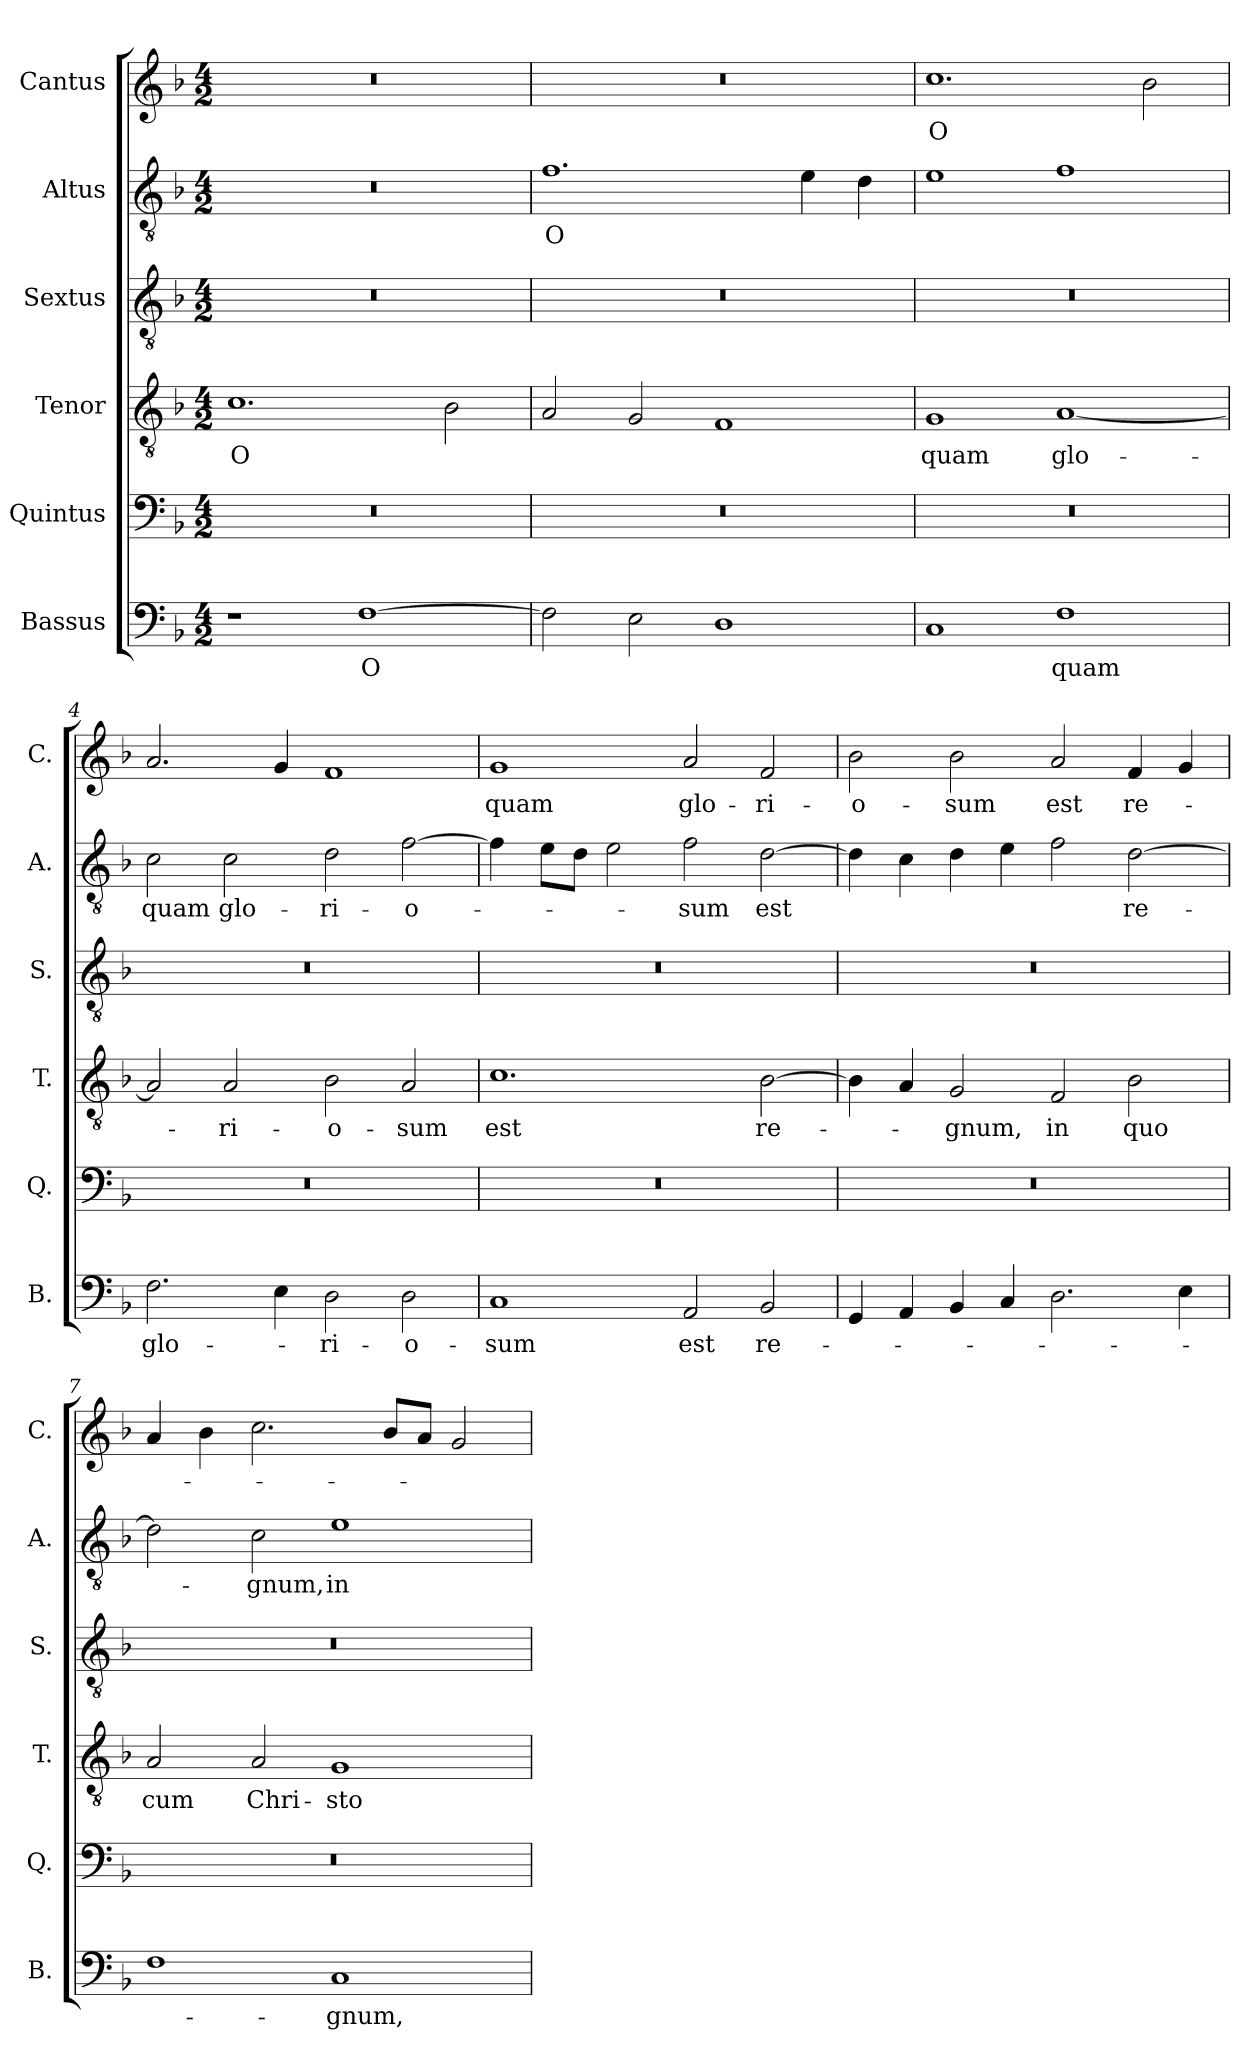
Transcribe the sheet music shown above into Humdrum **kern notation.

**kern	**text	**kern	**kern	**text	**kern	**kern	**text	**kern	**text
*part6	*part6	*part5	*part4	*part4	*part3	*part2	*part2	*part1	*part1
*staff6	*staff6	*staff5	*staff4	*staff4	*staff3	*staff2	*staff2	*staff1	*staff1
*I"Bassus	*	*I"Quintus	*I"Tenor	*	*I"Sextus	*I"Altus	*	*I"Cantus	*
*I'B.	*	*I'Q.	*I'T.	*	*I'S.	*I'A.	*	*I'C.	*
*clefF4	*	*clefF4	*clefGv2	*	*clefGv2	*clefGv2	*	*clefG2	*
*k[b-]	*	*k[b-]	*k[b-]	*	*k[b-]	*k[b-]	*	*k[b-]	*
*M4/2	*	*M4/2	*M4/2	*	*M4/2	*M4/2	*	*M4/2	*
=1	=1	=1	=1	=1	=1	=1	=1	=1	=1
1r	.	0r	1.c	O	0r	0r	.	0r	.
[1F	O	.	.	.	.	.	.	.	.
.	.	.	2B-\	.	.	.	.	.	.
=2	=2	=2	=2	=2	=2	=2	=2	=2	=2
2F\]	.	0r	2A/	.	0r	1.f	O	0r	.
2E\	.	.	2G/	.	.	.	.	.	.
1D	.	.	1F	.	.	.	.	.	.
.	.	.	.	.	.	4e\	.	.	.
.	.	.	.	.	.	4d\	.	.	.
=3	=3	=3	=3	=3	=3	=3	=3	=3	=3
1C	.	0r	1G	quam	0r	1e	.	1.cc	O
1F	quam	.	[1A	glo-	.	1f	.	.	.
.	.	.	.	.	.	.	.	2b-\	.
=4	=4	=4	=4	=4	=4	=4	=4	=4	=4
2.F\	glo-	0r	2A/]	.	0r	2c\	quam	2.a/	.
.	.	.	2A/	-ri-	.	2c\	glo-	.	.
4E\	.	.	.	.	.	.	.	4g/	.
2D\	-ri-	.	2B-\	-o-	.	2d\	-ri-	1f	.
2D\	-o-	.	2A/	-sum	.	[2f\	-o-	.	.
=5	=5	=5	=5	=5	=5	=5	=5	=5	=5
1C	-sum	0r	1.c	est	0r	4f\]	.	1g	quam
.	.	.	.	.	.	8e\L	.	.	.
.	.	.	.	.	.	8d\J	.	.	.
.	.	.	.	.	.	2e\	.	.	.
2AA/	est	.	.	.	.	2f\	-sum	2a/	glo-
2BB-/	re-	.	[2B-\	re-	.	[2d\	est	2f/	-ri-
=6	=6	=6	=6	=6	=6	=6	=6	=6	=6
4GG/	.	0r	4B-\]	.	0r	4d\]	.	2b-\	-o-
4AA/	.	.	4A/	.	.	4c\	.	.	.
4BB-/	.	.	2G/	-gnum,	.	4d\	.	2b-\	-sum
4C/	.	.	.	.	.	4e\	.	.	.
2.D\	.	.	2F/	in	.	2f\	.	2a/	est
.	.	.	2B-\	quo	.	[2d\	re-	4f/	re-
4E\	.	.	.	.	.	.	.	4g/	.
!!LO:LB:g=z
=7	=7	=7	=7	=7	=7	=7	=7	=7	=7
1F	.	0r	2A/	cum	0r	2d\]	.	4a/	.
.	.	.	.	.	.	.	.	4b-\	.
.	.	.	2A/	Chri-	.	2c\	-gnum,	2.cc\	.
1C	-gnum,	.	1G	-sto	.	1e	in	.	.
.	.	.	.	.	.	.	.	8b-/L	.
.	.	.	.	.	.	.	.	8a/J	.
.	.	.	.	.	.	.	.	2g/	.
=	=	=	=	=	=	=	=	=	=
*-	*-	*-	*-	*-	*-	*-	*-	*-	*-
